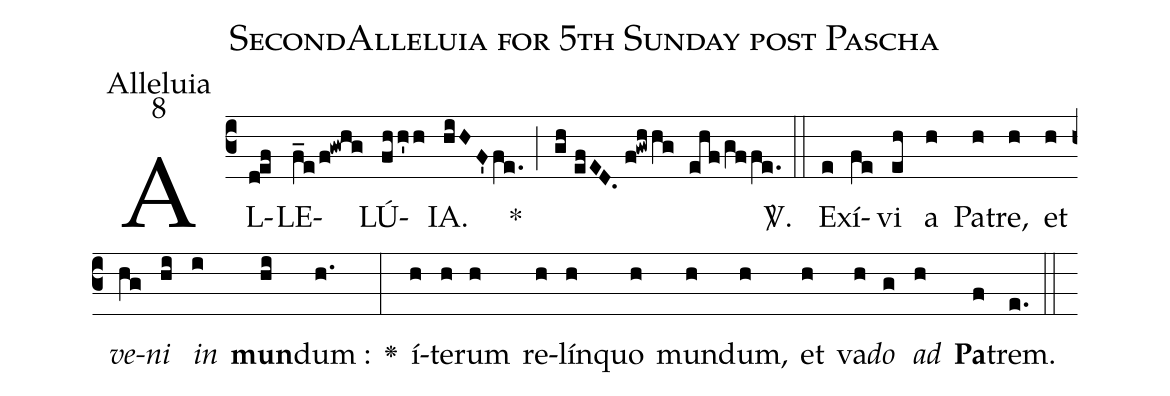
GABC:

name:SecondAlleluia for 5th Sunday post Pascha;
office-part:Alleluia;
mode:8;
%%
(c3) AL(d!ef)LE(f_e/f!gwhg)LÚ(fhh'h)IA.(hiHF'fe.) *(;) (gh//efED.//f!gwhhg ehf/gffe.) <sp>V/</sp>.(::) Ex(e)í(fe)vi(eh) a(h) Pa(h)tre,(h) et(h) <i>ve</i>(hg)<i>ni</i>(hi) <i>in</i>(i) <b>mun</b>(hi)dum :(h.) <v>\greheightstar</v>(:) í(h)te(h)rum(h) re(h)lín(h)quo(h) mun(h)dum,(h) et(h) va(h)<i>do</i>(g) <i>ad</i>(h) <b>Pa</b>(f)trem.(e.) (::)
